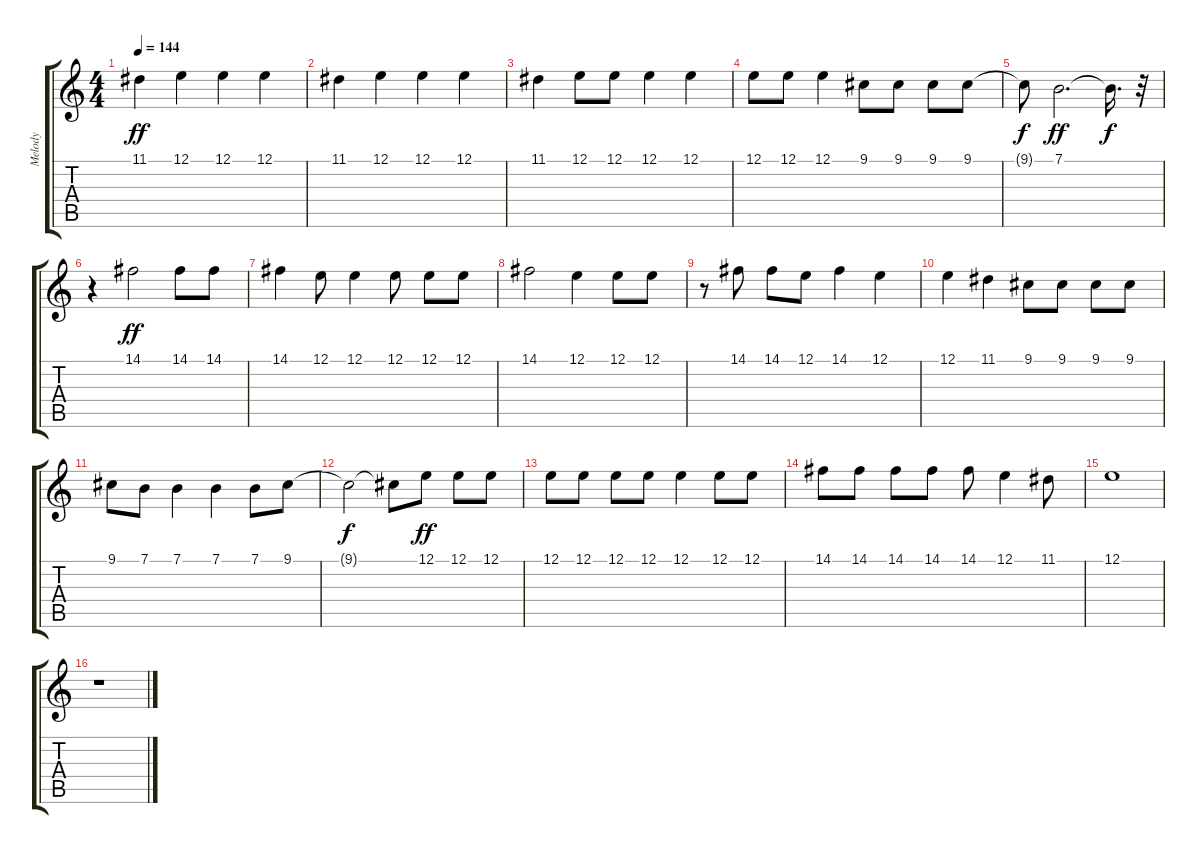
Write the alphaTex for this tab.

\track ("Melody " "Melody ") {instrument harmonica}
\staff {score tabs}
\tuning (E4 B3 G3 D3 A2 E2) {hide}
\ts (4 4)
\tempo 144
\clef g2
\ks c
11.1.4{dy ff} 12.1.4 12.1.4 12.1.4 |
11.1.4 12.1.4 12.1.4 12.1.4 |
11.1.4 12.1.8 12.1.8 12.1.4 12.1.4 |
12.1.8 12.1.8 12.1.4 9.1.8 9.1.8 9.1.8 9.1.8 |
9.1{t}.8{dy f} 7.1.2{d dy ff} 7.1{t}.16{d dy f} r.32 |
r.4 14.1.2{dy ff} 14.1.8 14.1.8 |
14.1.4 12.1.8 12.1.4 12.1.8 12.1.8 12.1.8 |
14.1.2 12.1.4 12.1.8 12.1.8 |
r.8 14.1.8 14.1.8 12.1.8 14.1.4 12.1.4 |
12.1.4 11.1.4 9.1.8 9.1.8 9.1.8 9.1.8 |
9.1.8 7.1.8 7.1.4 7.1.4 7.1.8 9.1.8 |
9.1{t}.2{dy f} 9.1{t}.8 12.1.8{dy ff} 12.1.8 12.1.8 |
12.1.8 12.1.8 12.1.8 12.1.8 12.1.4 12.1.8 12.1.8 |
14.1.8 14.1.8 14.1.8 14.1.8 14.1.8 12.1.4 11.1.8 |
12.1.1 |
r.1
